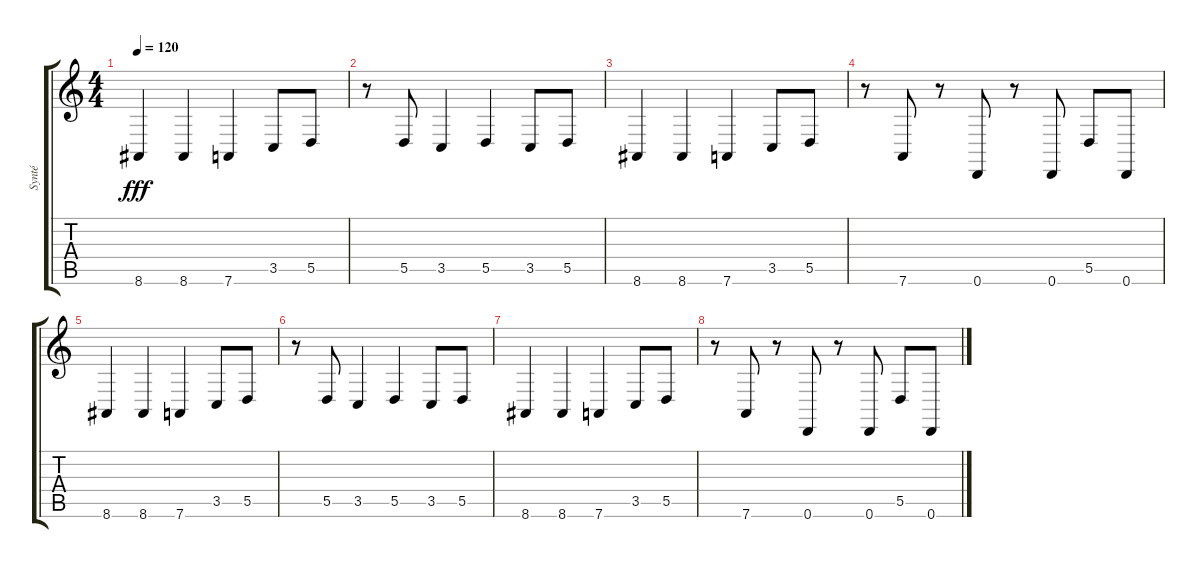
\track ("Synté" "Synté") {instrument lead2sawtooth}
\staff {score tabs}
\tuning (E4 B3 G3 D3 A2 D2) {hide}
\ts (4 4)
\tempo 120
\clef g2
\ks c
8.6.4{dy fff} 8.6.4 7.6.4 3.5.8 5.5.8 |
r.8 5.5.8 3.5.4 5.5.4 3.5.8 5.5.8 |
8.6.4 8.6.4 7.6.4 3.5.8 5.5.8 |
r.8 7.6.8 r.8 0.6.8 r.8 0.6.8 5.5.8 0.6.8 |
8.6.4 8.6.4 7.6.4 3.5.8 5.5.8 |
r.8 5.5.8 3.5.4 5.5.4 3.5.8 5.5.8 |
8.6.4 8.6.4 7.6.4 3.5.8 5.5.8 |
r.8 7.6.8 r.8 0.6.8 r.8 0.6.8 5.5.8 0.6.8
